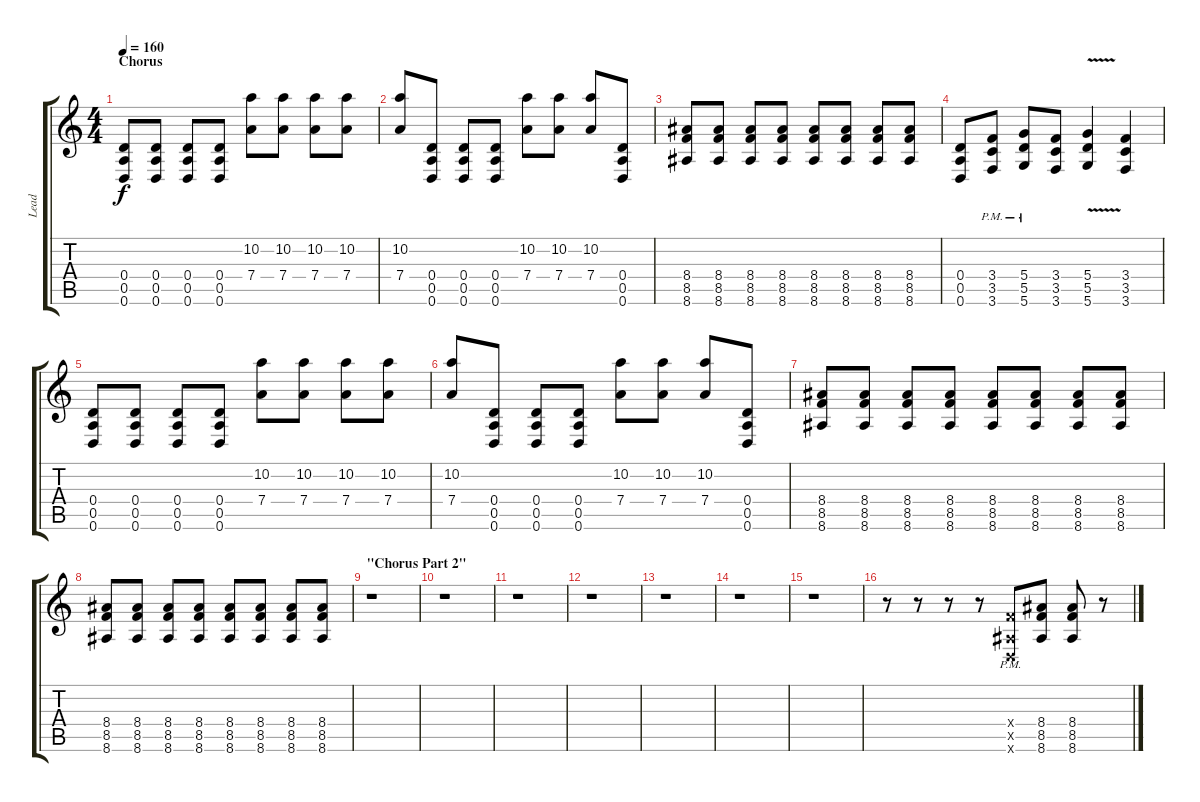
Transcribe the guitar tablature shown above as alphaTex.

\track ("Lead" "Lead") {instrument distortionguitar}
\staff {score tabs}
\tuning (E4 B3 G3 D3 A2 D2) {hide}
\ts (4 4)
\section ("" "Chorus")
\tempo 160
\clef g2
\ks c
(0.4 0.5 0.6).8{dy f} (0.4 0.5 0.6).8 (0.4 0.5 0.6).8 (0.4 0.5 0.6).8 (10.2 7.4).8 (10.2 7.4).8 (10.2 7.4).8 (10.2 7.4).8 |
(10.2 7.4).8 (0.4 0.5 0.6).8 (0.4 0.5 0.6).8 (0.4 0.5 0.6).8 (10.2 7.4).8 (10.2 7.4).8 (10.2 7.4).8 (0.4 0.5 0.6).8 |
(8.4 8.5 8.6).8 (8.4 8.5 8.6).8 (8.4 8.5 8.6).8 (8.4 8.5 8.6).8 (8.4 8.5 8.6).8 (8.4 8.5 8.6).8 (8.4 8.5 8.6).8 (8.4 8.5 8.6).8 |
(0.4 0.5 0.6).8 (3.4{pm} 3.5{pm} 3.6).8 (5.4{pm} 5.5{pm} 5.6{pm}).8 (3.4 3.5 3.6).8 (5.4 5.5 5.6{v}).4 (3.4 3.5 3.6).4 |
(0.4 0.5 0.6).8 (0.4 0.5 0.6).8 (0.4 0.5 0.6).8 (0.4 0.5 0.6).8 (10.2 7.4).8 (10.2 7.4).8 (10.2 7.4).8 (10.2 7.4).8 |
(10.2 7.4).8 (0.4 0.5 0.6).8 (0.4 0.5 0.6).8 (0.4 0.5 0.6).8 (10.2 7.4).8 (10.2 7.4).8 (10.2 7.4).8 (0.4 0.5 0.6).8 |
(8.4 8.5 8.6).8 (8.4 8.5 8.6).8 (8.4 8.5 8.6).8 (8.4 8.5 8.6).8 (8.4 8.5 8.6).8 (8.4 8.5 8.6).8 (8.4 8.5 8.6).8 (8.4 8.5 8.6).8 |
(8.4 8.5 8.6).8 (8.4 8.5 8.6).8 (8.4 8.5 8.6).8 (8.4 8.5 8.6).8 (8.4 8.5 8.6).8 (8.4 8.5 8.6).8 (8.4 8.5 8.6).8 (8.4 8.5 8.6).8 |
\section ("" "\"Chorus Part 2\"")
r.1 |
r.1 |
r.1 |
r.1 |
r.1 |
r.1 |
r.1 |
r.8 r.8 r.8 r.8 (3.4{pm x} 1.5{pm x} 0.6{x}).8 (8.4 8.5 8.6).8 (8.4 8.5 8.6).8 r.8
